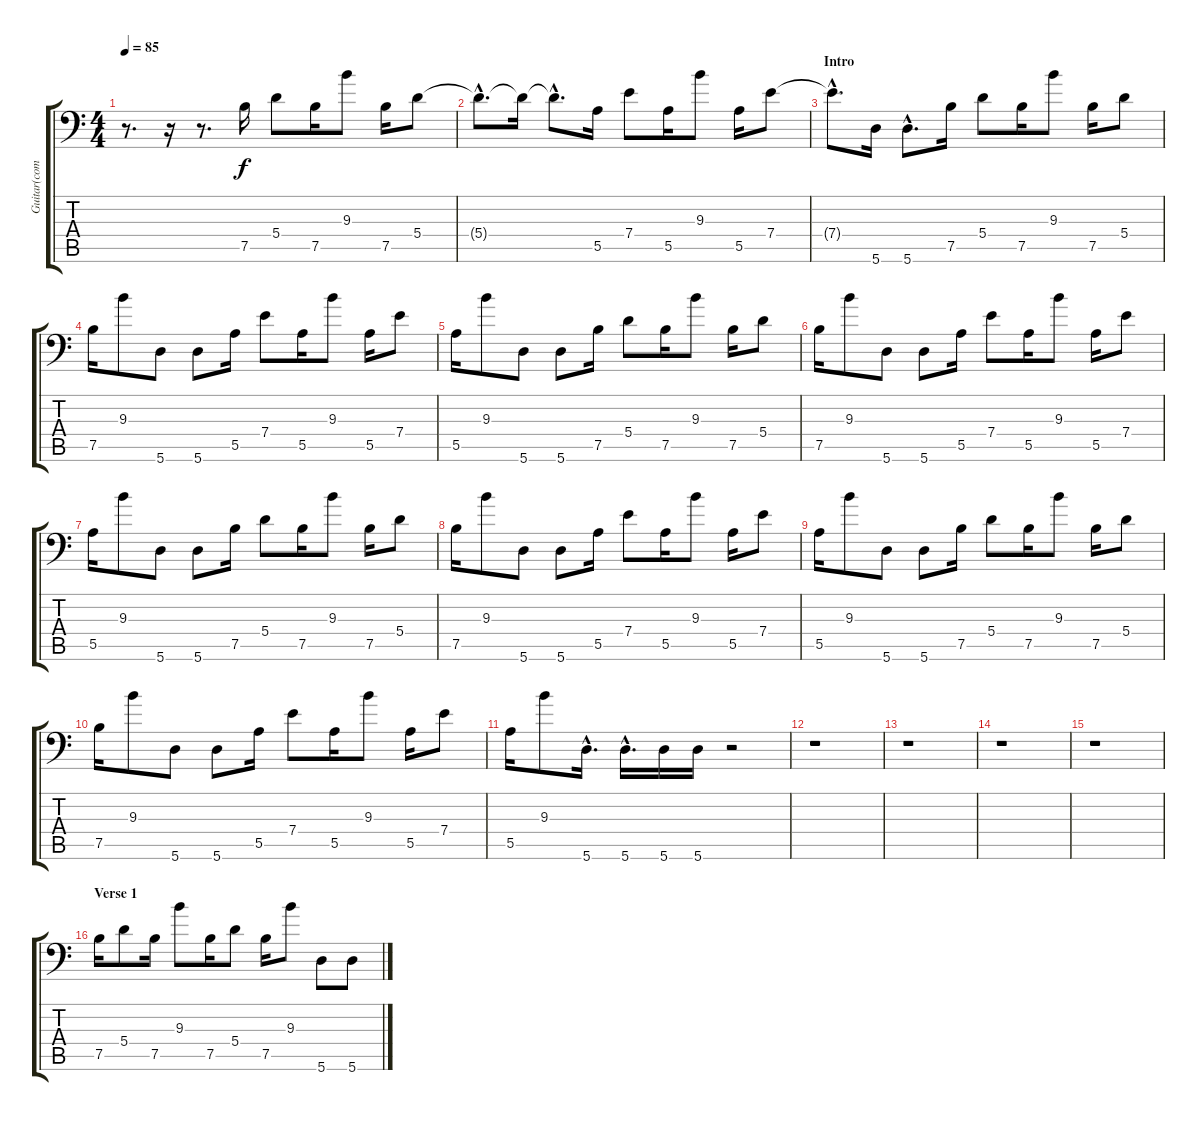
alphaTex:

\track ("Guitar(compressor pedal)" "Guitar(com") {instrument electricguitarclean}
\staff {score tabs}
\tuning (B3 G3 D3 A2 E2 A1) {hide}
\ts (4 4)
\tempo 85
\clef f4
\ks c
r.8{d dy f instrument electricguitarclean} r.16 r.8{d} 7.5.16 5.4.8 7.5.16 9.3.8 7.5.16 5.4.8 |
5.4{hac t}.8{d} 5.4{t}.16 5.4{hac t}.8{d} 5.5.16 7.4.8 5.5.16 9.3.8 5.5.16 7.4.8 |
\section ("" "Intro")
7.4{hac t}.8{d} 5.6.16 5.6{hac}.8{d} 7.5.16 5.4.8 7.5.16 9.3.8 7.5.16 5.4.8 |
7.5.16 9.3.8 5.6.8 5.6.8 5.5.16 7.4.8 5.5.16 9.3.8 5.5.16 7.4.8 |
5.5.16 9.3.8 5.6.8 5.6.8 7.5.16 5.4.8 7.5.16 9.3.8 7.5.16 5.4.8 |
7.5.16 9.3.8 5.6.8 5.6.8 5.5.16 7.4.8 5.5.16 9.3.8 5.5.16 7.4.8 |
5.5.16 9.3.8 5.6.8 5.6.8 7.5.16 5.4.8 7.5.16 9.3.8 7.5.16 5.4.8 |
7.5.16 9.3.8 5.6.8 5.6.8 5.5.16 7.4.8 5.5.16 9.3.8 5.5.16 7.4.8 |
5.5.16 9.3.8 5.6.8 5.6.8 7.5.16 5.4.8 7.5.16 9.3.8 7.5.16 5.4.8 |
7.5.16 9.3.8 5.6.8 5.6.8 5.5.16 7.4.8 5.5.16 9.3.8 5.5.16 7.4.8 |
5.5.16 9.3.8 5.6{hac}.16{d} 5.6{hac}.16{d} 5.6.16 5.6.16 r.2 |
r.1 |
r.1 |
r.1 |
r.1 |
\section ("" "Verse 1")
7.5.16 5.4.8 7.5.16 9.3.8 7.5.16 5.4.8 7.5.16 9.3.8 5.6.8 5.6.8
